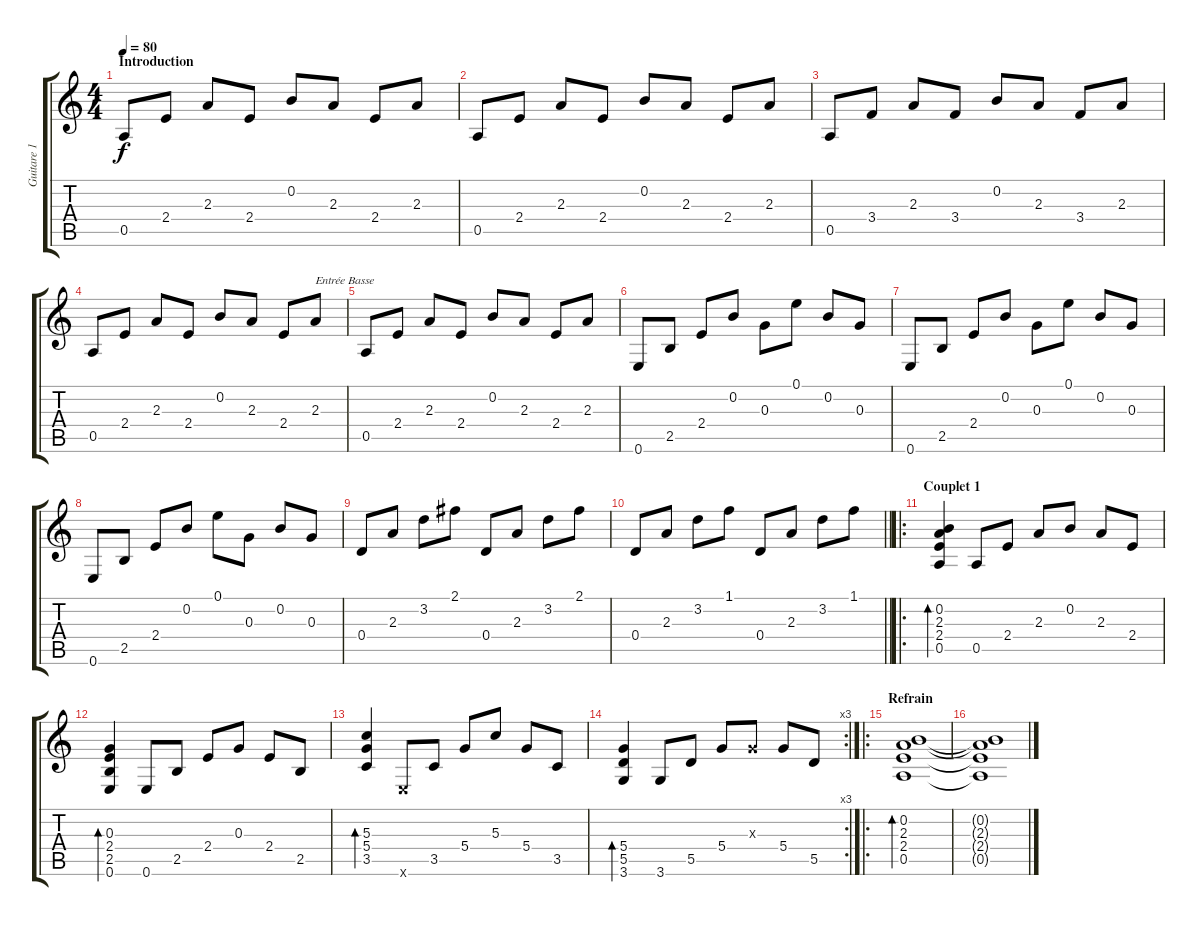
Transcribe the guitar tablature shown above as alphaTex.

\track ("Guitare 1 (DD)" "Guitare 1 ") {instrument electricguitarjazz}
\staff {score tabs}
\tuning (E4 B3 G3 D3 A2 E2) {hide}
\ts (4 4)
\section ("" "Introduction")
\tempo 80
\clef g2
\ks c
0.5.8{dy f instrument electricguitarjazz} 2.4.8 2.3.8 2.4.8 0.2.8 2.3.8 2.4.8 2.3.8 |
0.5.8 2.4.8 2.3.8 2.4.8 0.2.8 2.3.8 2.4.8 2.3.8 |
0.5.8 3.4.8 2.3.8 3.4.8 0.2.8 2.3.8 3.4.8 2.3.8 |
0.5.8 2.4.8 2.3.8 2.4.8 0.2.8 2.3.8 2.4.8 2.3.8{txt "Entrée Basse"} |
0.5.8 2.4.8 2.3.8 2.4.8 0.2.8 2.3.8 2.4.8 2.3.8 |
0.6.8 2.5.8 2.4.8 0.2.8 0.3.8 0.1.8 0.2.8 0.3.8 |
0.6.8 2.5.8 2.4.8 0.2.8 0.3.8 0.1.8 0.2.8 0.3.8 |
0.6.8 2.5.8 2.4.8 0.2.8 0.1.8 0.3.8 0.2.8 0.3.8 |
0.4.8 2.3.8 3.2.8 2.1.8 0.4.8 2.3.8 3.2.8 2.1.8 |
\barLineRight lightlight
0.4.8 2.3.8 3.2.8 1.1.8 0.4.8 2.3.8 3.2.8 1.1.8 |
\ro
\section ("" "Couplet 1")
(0.2 2.3 2.4 0.5).4{bd 60} 0.5.8 2.4.8 2.3.8 0.2.8 2.3.8 2.4.8 |
(0.3 2.4 2.5 0.6).4{bd 60} 0.6.8 2.5.8 2.4.8 0.3.8 2.4.8 2.5.8 |
(5.3 5.4 3.5).4{bd 60} 0.6{x}.8 3.5.8 5.4.8 5.3.8 5.4.8 3.5.8 |
\rc 3
(5.4 5.5 3.6).4{bd 60} 3.6.8 5.5.8 5.4.8 0.3{x}.8 5.4.8 5.5.8 |
\ro
\section ("" "Refrain")
(0.2 2.3 2.4 0.5).1{bd 480} |
(0.2{t} 2.3{t} 2.4{t} 0.5{t}).1
